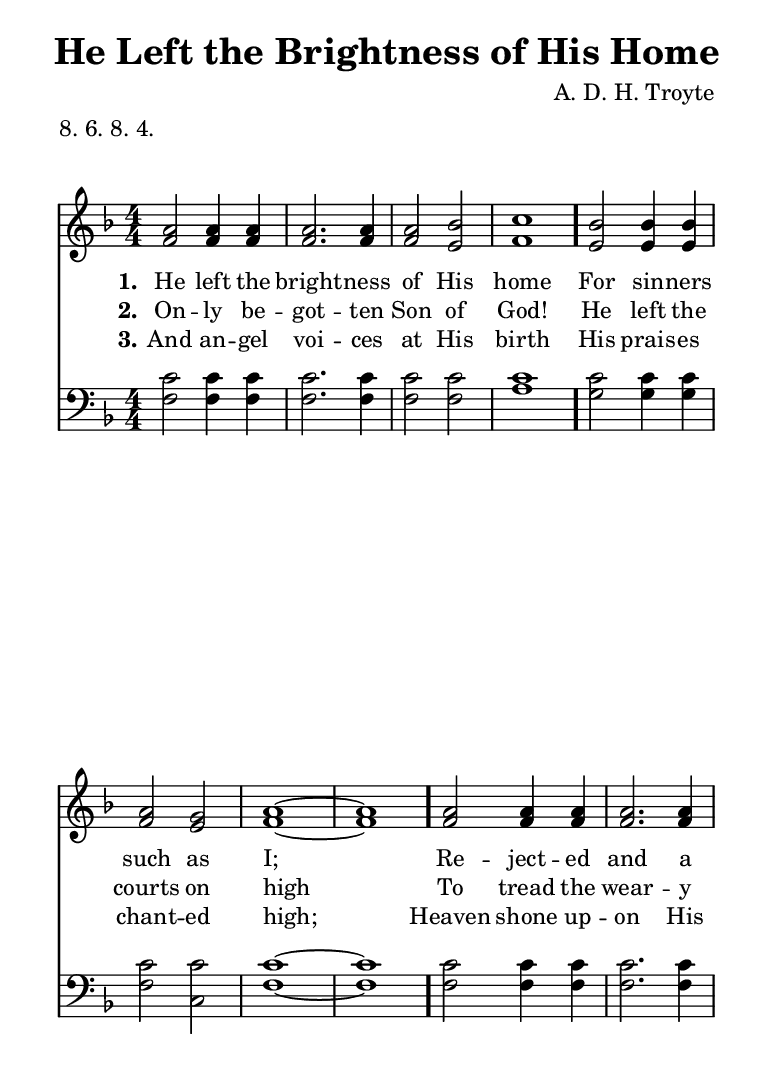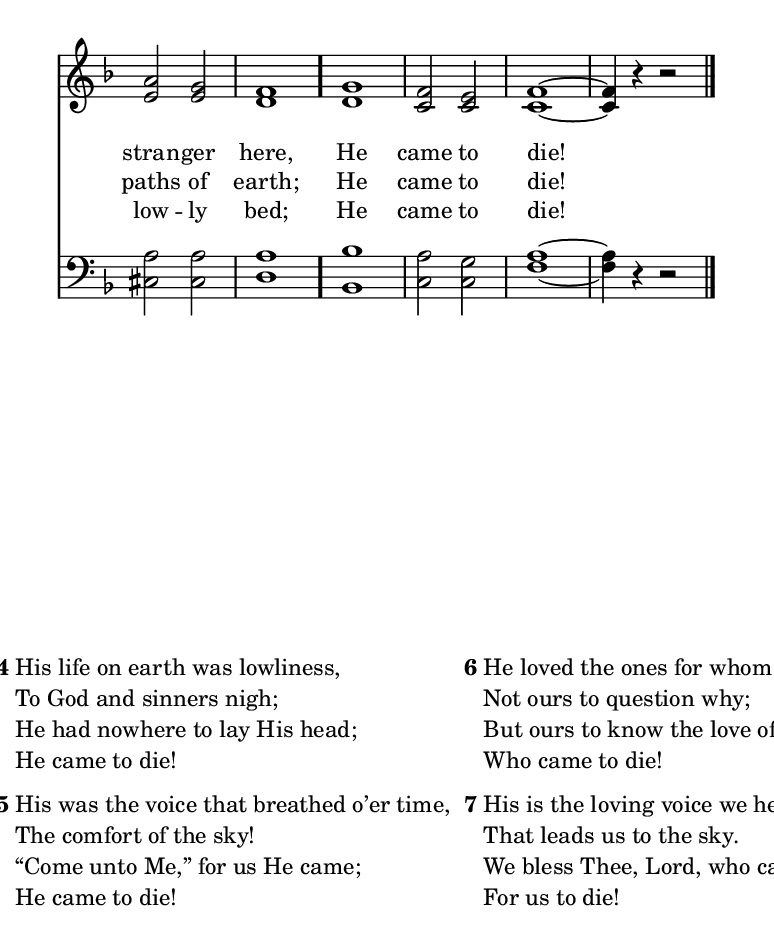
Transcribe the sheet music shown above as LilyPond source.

\include "common/global.ily"
\paper {
  \include "common/paper.ily"
  ragged-last-bottom = ##t
  system-count = #(cond (is-eogsized 2) (#t #f))
  system-system-spacing.padding = 8
}

\header{
  %gospel
  hymnnumber = "137"
  title = "He Left the Brightness of His Home"
  tunename = "Troyte. Adpt"
  meter = "8. 6. 8. 4."
  poet = ""
  composer = "A. D. H. Troyte"
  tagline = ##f
}

% for fermata in MIDI
ta = { \tempo 2=80 }
tb = { \tempo 2=40 }

patternAA = { c2 c4 c4 | c2. c4 | c2 c2 | c1 }
patternBA = { c2 c4 c4 | c2 c2 | c1 ~ | c1 }
patternCA = { c1 | c2 c2 | c1 ~ | c4 c4 c2 }

global = {
  \include "common/overrides.ily"
  \override Staff.TimeSignature.style = #'numbered
  \time 4/4
  \override Score.MetronomeMark.transparent = ##t % hide all fermata changes too
  \ta
  \key f \major
  \autoBeamOff
}

notesSoprano = {
\global
\relative c'' {

  \changePitch \patternAA { a a a | a a | a bes | c }
  \changePitch \patternBA { bes bes bes | a g | a | a }
  \changePitch \patternAA { a a a | a a | a g | f }
  \changePitch \patternCA { g | f e | f f r r }

  \bar "|."

}
}

notesAlto = {
\global
\relative e' {

  \changePitch \patternAA { f f f | f f | f e | f }
  \changePitch \patternBA { e e e | f e | f | f }
  \changePitch \patternAA { f f f | f f | e e | d }
  \changePitch \patternCA { d | c c | c | c r r }

}
}

notesTenor = {
\global
\relative a {

  \changePitch \patternAA { c c c | c c | c c | c }
  \changePitch \patternBA { c c c | c c | c | c }
  \changePitch \patternAA { c c c | c c | a a | a }
  \changePitch \patternCA { bes | a g | a | a r r }

}
}

notesBass = {
\global
\relative f {

  \changePitch \patternAA { f f f | f f | f f | a }
  \changePitch \patternBA { g g g | f c | f | f }
  \changePitch \patternAA { f f f | f f | cis cis | d }
  \changePitch \patternCA { bes | c c | f | f r r }

}
}

wordsA = \lyricmode {
\set stanza = "1."

He left the bright -- ness of His home \bar "."
For sin -- ners such as I; \bar "."
Re -- ject -- ed and a stran -- ger here, \bar "."
He came to die! \bar "."

}

wordsB = \lyricmode {
\set stanza = "2."

On -- ly be -- got -- ten Son of God!
He left the courts on high
To tread the wear -- y paths of earth;
He came to die!

}

wordsC = \lyricmode {
\set stanza = "3."

And an -- gel voi -- ces at His birth
His prais -- es chant -- ed high;
Heaven shone up -- on His low -- ly bed;
He came to die!

}

wordsD = \markuplist {

\line { His life on earth was lowliness, }
\line { To God and sinners nigh; }
\line { He had nowhere to lay His head; }
\line { He came to die! }

}

wordsE = \markuplist {

\line { His was the voice that breathed o’er time, }
\line { The comfort of the sky! }
\line { “Come unto Me,” for us He came; }
\line { He came to die! }

}

wordsF = \markuplist {

\line { He loved the ones for whom He died— }
\line { Not ours to question why; }
\line { But ours to know the love of Him }
\line { Who came to die! }

}

wordsG = \markuplist {

\line { His is the loving voice we hear }
\line { That leads us to the sky. }
\line { We bless Thee, Lord, who came to earth }
\line { For us to die! }

}

\score {
  \context ChoirStaff <<
    \context Staff = upper <<
      \set Staff.autoBeaming = ##f
      \set ChoirStaff.systemStartDelimiter = #'SystemStartBar
      \set ChoirStaff.printPartCombineTexts = ##f
      \partcombine #'(2 . 9) \notesSoprano \notesAlto
      \context NullVoice = sopranos { \voiceOne << \notesSoprano >> }
      \context NullVoice = altos { \voiceTwo << \notesAlto >> }
      \context Lyrics = one   \lyricsto sopranos \wordsA
      \context Lyrics = two   \lyricsto sopranos \wordsB
      \context Lyrics = three \lyricsto sopranos \wordsC
    >>
    \context Staff = men <<
      \set Staff.autoBeaming = ##f
      \clef bass
      \set ChoirStaff.printPartCombineTexts = ##f
      \partcombine #'(2 . 9) \notesTenor \notesBass
      \context NullVoice = tenors { \voiceOne << \notesTenor >> }
      \context NullVoice = basses { \voiceTwo << \notesBass >> }
    >>
  >>
  \layout {
    \include "common/layout.ily"
  }
  \midi{
    \include "common/midi.ily"
  }
}

\noPageBreak

\markup { \fill-line {
  \hspace #0.1
  \column {
  \line{ \bold 4 \column { \wordsD } } \combine \null \vspace #0.4
  \line{ \bold 5 \column { \wordsE } }
  }
  \hspace #0.1
  \column {
  \line{ \bold 6 \column { \wordsF } } \combine \null \vspace #0.4
  \line{ \bold 7 \column { \wordsG } }
  }
  \hspace #0.1
} }

\version "2.19.49"  % necessary for upgrading to future LilyPond versions.

% vi:set et ts=2 sw=2 ai nocindent syntax=lilypond:
